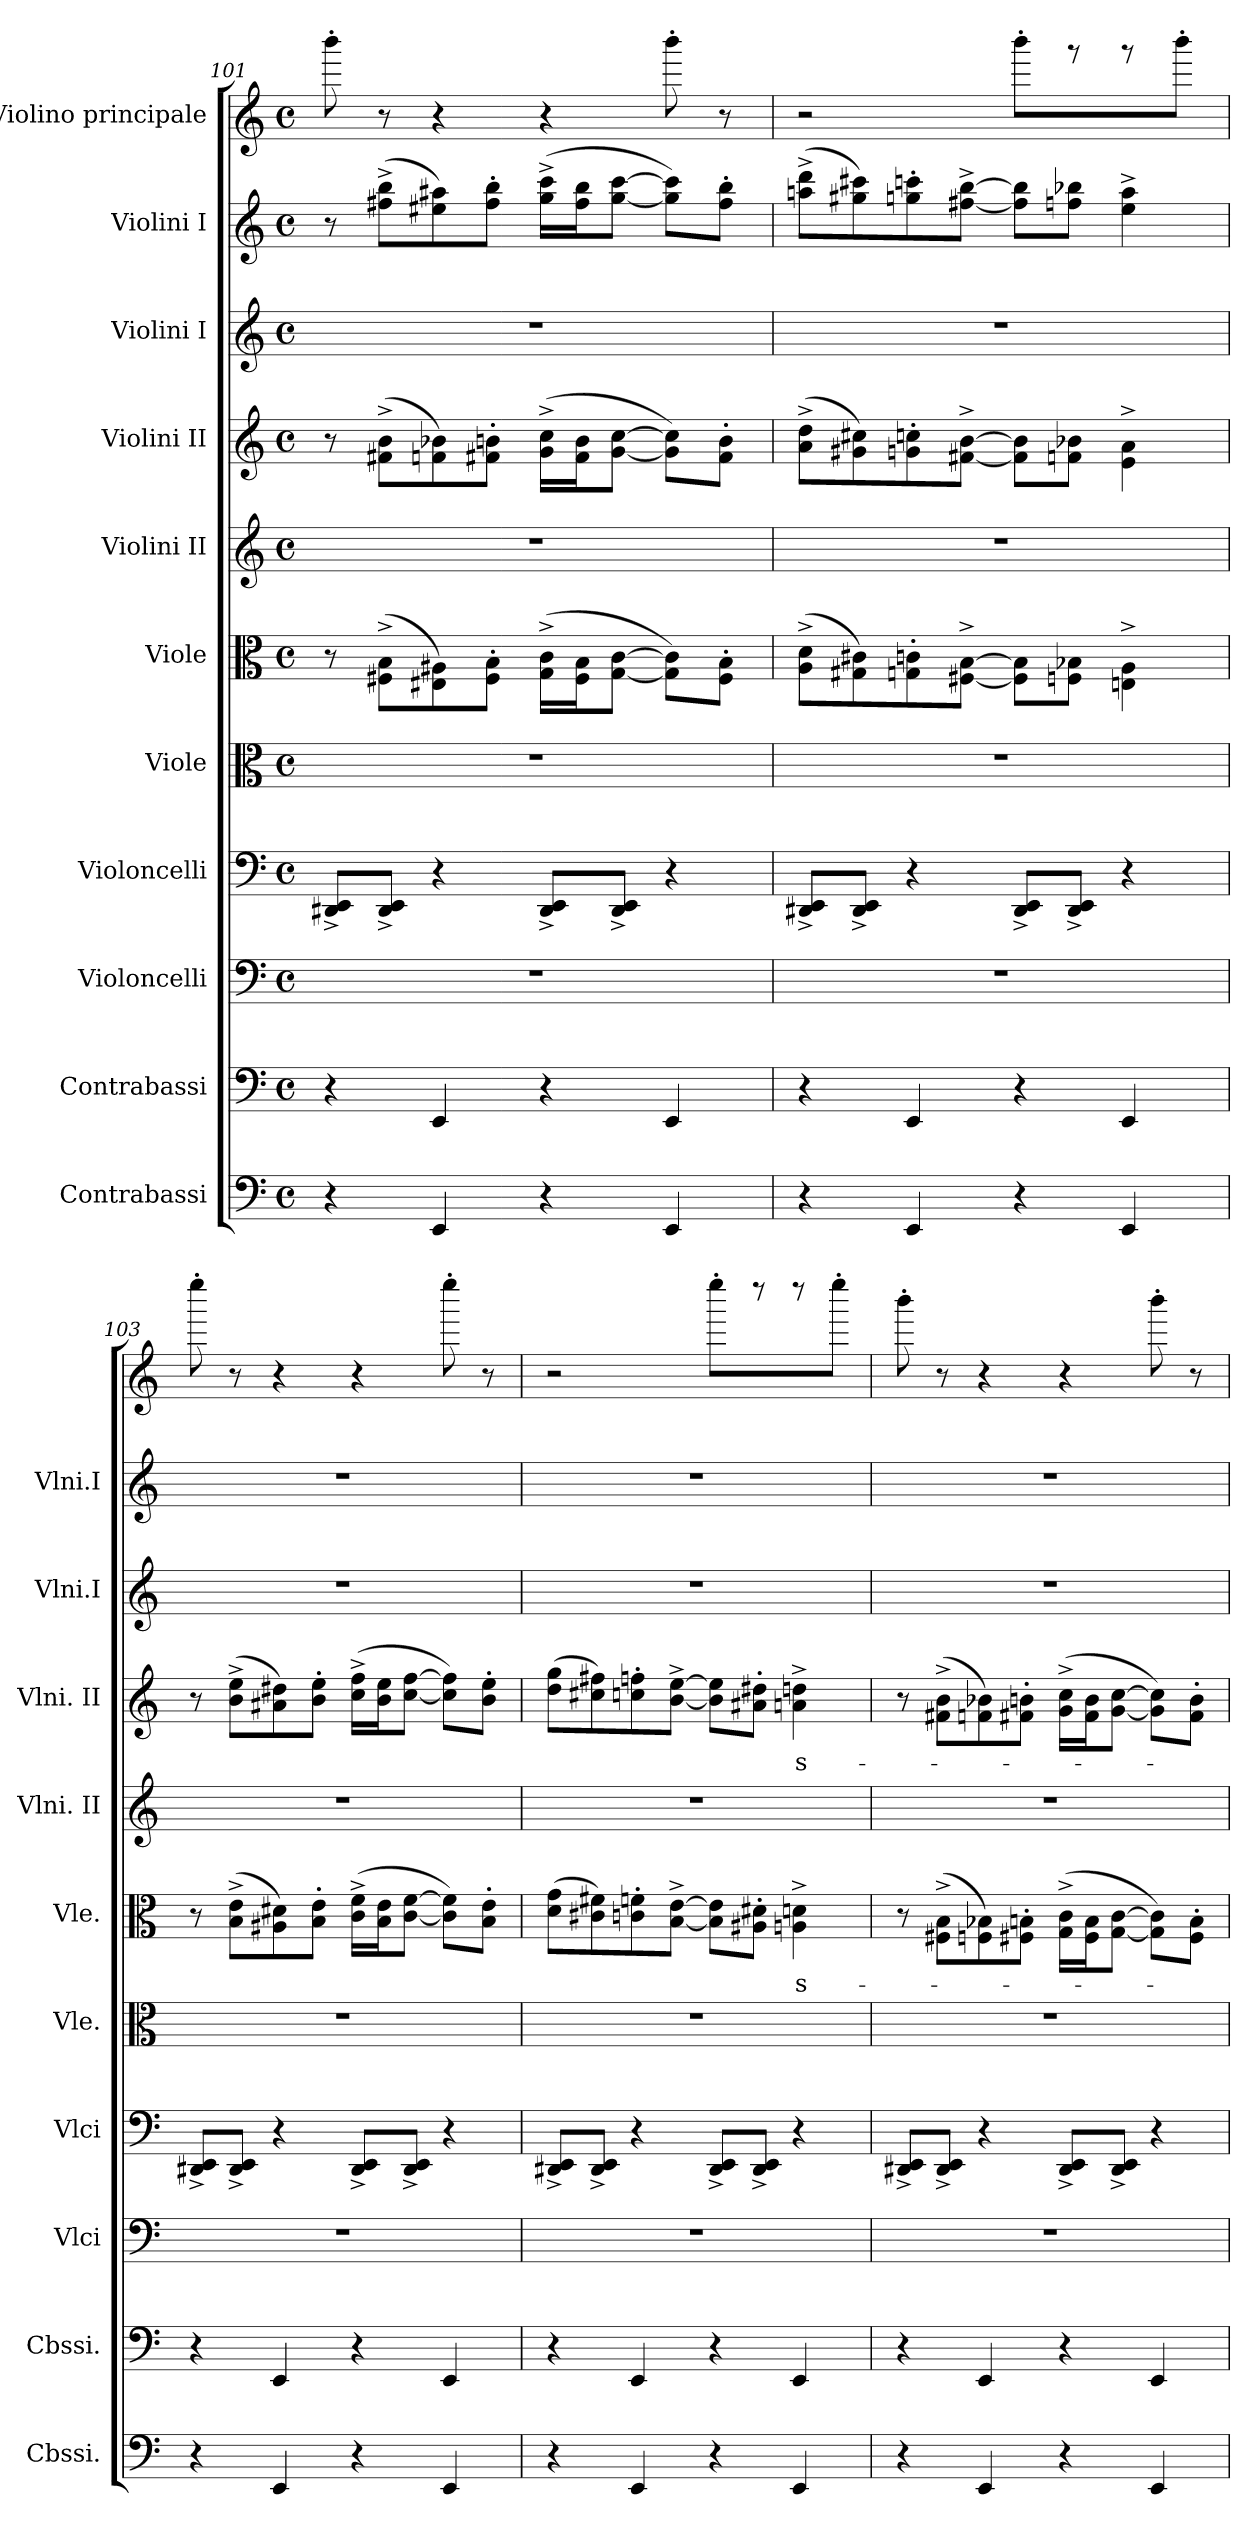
**kern	**kern	**kern	**kern	**kern	**kern	**text	**kern	**kern	**text	**kern	**kern	**kern
*part11	*part10	*part9	*part8	*part7	*part6	*part6	*part5	*part4	*part4	*part3	*part2	*part1
*staff11	*staff10	*staff9	*staff8	*staff7	*staff6	*staff6	*staff5	*staff4	*staff4	*staff3	*staff2	*staff1
*I"Contrabassi	*I"Contrabassi	*I"Violoncelli	*I"Violoncelli	*I"Viole	*I"Viole	*	*I"Violini II	*I"Violini II	*	*I"Violini I	*I"Violini I	*I"Violino principale
*I'Cbssi.	*I'Cbssi.	*I'Vlci	*I'Vlci	*I'Vle.	*I'Vle.	*	*I'Vlni. II	*I'Vlni. II	*	*I'Vlni.I	*I'Vlni.I	*
*clefF4	*clefF4	*clefF4	*clefF4	*clefC3	*clefC3	*	*clefG2	*clefG2	*	*clefG2	*clefG2	*clefG2
*ITrd7c12	*ITrd7c12	*	*	*	*	*	*	*	*	*	*	*
*k[]	*k[]	*k[]	*k[]	*k[]	*k[]	*	*k[]	*k[]	*	*k[]	*k[]	*k[]
*M4/4	*M4/4	*M4/4	*M4/4	*M4/4	*M4/4	*	*M4/4	*M4/4	*	*M4/4	*M4/4	*M4/4
*met(c)	*met(c)	*met(c)	*met(c)	*met(c)	*met(c)	*	*met(c)	*met(c)	*	*met(c)	*met(c)	*met(c)
=101	=101	=101	=101	=101	=101	=101	=101	=101	=101	=101	=101	=101
4r	4r	1r	8DD#X/^ 8EE/^L	1r	8r	.	1r	8r	.	1r	8r	8bbb'\
.	.	.	8DD#/^ 8EE/^J	.	(>8F#X\^ 8B\^L	.	.	(>8f#X\^ 8b\^L	.	.	(>8ff#X\^ 8bb\^L	8r
4EEE/	4EEE/	.	4r	.	8E#X\ 8A#X\)	.	.	8fn\ 8b-X\)	.	.	8ee#X\ 8aa#X\)	4r
.	.	.	.	.	8F#\' 8B\'J	.	.	8f#X\' 8bn\'J	.	.	8ff#\' 8bb\'J	.
4r	4r	.	8DD#/^ 8EE/^L	.	(>16G\^ 16c\^LL	.	.	(>16g\^ 16cc\^LL	.	.	(>16gg\^ 16ccc\^LL	4r
.	.	.	.	.	16F#\ 16B\J	.	.	16f#\ 16b\J	.	.	16ff#\ 16bb\J	.
.	.	.	8DD#/^ 8EE/^J	.	[8G\ [8c\J	.	.	[8g\ [8cc\J	.	.	[8gg\ [8ccc\J	.
4EEE/	4EEE/	.	4r	.	8G\] 8c\]L)	.	.	8g\] 8cc\]L)	.	.	8gg\] 8ccc\]L)	8bbb'\
.	.	.	.	.	8F#\' 8B\'J	.	.	8f#\' 8b\'J	.	.	8ff#\' 8bb\'J	8r
=102	=102	=102	=102	=102	=102	=102	=102	=102	=102	=102	=102	=102
4r	4r	1r	8DD#X/^ 8EE/^L	1r	(>8A\^ 8d\^L	.	1r	(>8a\^ 8dd\^L	.	1r	(>8aan\^ 8ddd\^L	2r
.	.	.	8DD#/^ 8EE/^J	.	8G#X\ 8c#X\)	.	.	8g#X\ 8cc#X\)	.	.	8gg#X\ 8ccc#X\)	.
4EEE/	4EEE/	.	4r	.	8Gn\' 8cn\'	.	.	8gn\' 8ccn\'	.	.	8ggn\' 8cccn\'	.
.	.	.	.	.	[8F#X\^ [8B\^J	.	.	[8f#X\^ [8b\^J	.	.	[8ff#X\^ [8bb\^J	.
4r	4r	.	8DD#/^ 8EE/^L	.	8F#\] 8B\]L	.	.	8f#\] 8b\]L	.	.	8ff#\] 8bb\]L	8bbb'\L
.	.	.	8DD#/^ 8EE/^J	.	8Fn\ 8B-X\J	.	.	8fn\ 8b-X\J	.	.	8ffn\ 8bb-X\J	8r
4EEE/	4EEE/	.	4r	.	4En\^ 4A\^	.	.	4e\^ 4a\^	.	.	4ee\^ 4aa\^	8r
.	.	.	.	.	.	.	.	.	.	.	.	8bbb'\J
!!LO:LB:g=z
=103	=103	=103	=103	=103	=103	=103	=103	=103	=103	=103	=103	=103
4r	4r	1r	8DD#X/^ 8EE/^L	1r	8r	.	1r	8r	.	1r	1r	8eeee'\
.	.	.	8DD#/^ 8EE/^J	.	(>8B\^ 8e\^L	.	.	(>8b\^ 8ee\^L	.	.	.	8r
4EEE/	4EEE/	.	4r	.	8A#X\ 8d#X\)	.	.	8a#X\ 8dd#X\)	.	.	.	4r
.	.	.	.	.	8B\' 8e\'J	.	.	8b\' 8ee\'J	.	.	.	.
4r	4r	.	8DD#/^ 8EE/^L	.	(>16c\^ 16f\^LL	.	.	(>16cc\^ 16ff\^LL	.	.	.	4r
.	.	.	.	.	16B\ 16e\J	.	.	16b\ 16ee\J	.	.	.	.
.	.	.	8DD#/^ 8EE/^J	.	[8c\ [8f\J	.	.	[8cc\ [8ff\J	.	.	.	.
4EEE/	4EEE/	.	4r	.	8c\] 8f\]L)	.	.	8cc\] 8ff\]L)	.	.	.	8eeee'\
.	.	.	.	.	8B\' 8e\'J	.	.	8b\' 8ee\'J	.	.	.	8r
=104	=104	=104	=104	=104	=104	=104	=104	=104	=104	=104	=104	=104
4r	4r	1r	8DD#X/^ 8EE/^L	1r	(>8d\ 8g\L	.	1r	(>8dd\ 8gg\L	.	1r	1r	2r
.	.	.	8DD#/^ 8EE/^J	.	8c#X\ 8f#X\)	.	.	8cc#X\ 8ff#X\)	.	.	.	.
4EEE/	4EEE/	.	4r	.	8cn\' 8fn\'	.	.	8ccn\' 8ffn\'	.	.	.	.
.	.	.	.	.	[8B\^ [8e\^J	.	.	[8b\^ [8ee\^J	.	.	.	.
4r	4r	.	8DD#/^ 8EE/^L	.	8B\] 8e\]L	.	.	8b\] 8ee\]L	.	.	.	8eeee'\L
.	.	.	8DD#/^ 8EE/^J	.	8A#X\' 8d#X\'J	.	.	8a#X\' 8dd#X\'J	.	.	.	8r
!	!	!	!	!	!	!LO:LY:b	!	!	!LO:LY:b	!	!	!
4EEE/	4EEE/	.	4r	.	4An\^ 4dn\^	s-	.	4an\^ 4ddn\^	s-	.	.	8r
.	.	.	.	.	.	.	.	.	.	.	.	8eeee'\J
=105	=105	=105	=105	=105	=105	=105	=105	=105	=105	=105	=105	=105
4r	4r	1r	8DD#X/^ 8EE/^L	1r	8r	.	1r	8r	.	1r	1r	8bbb'\
.	.	.	8DD#/^ 8EE/^J	.	(>8F#X\^ 8B\^L	.	.	(>8f#X\^ 8b\^L	.	.	.	8r
4EEE/	4EEE/	.	4r	.	8Fn\ 8B-X\)	.	.	8fn\ 8b-X\)	.	.	.	4r
.	.	.	.	.	8F#X\' 8Bn\'J	.	.	8f#X\' 8bn\'J	.	.	.	.
4r	4r	.	8DD#/^ 8EE/^L	.	(>16G\^ 16c\^LL	.	.	(>16g\^ 16cc\^LL	.	.	.	4r
.	.	.	.	.	16F#\ 16B\J	.	.	16f#\ 16b\J	.	.	.	.
.	.	.	8DD#/^ 8EE/^J	.	[8G\ [8c\J	.	.	[8g\ [8cc\J	.	.	.	.
4EEE/	4EEE/	.	4r	.	8G\] 8c\]L)	.	.	8g\] 8cc\]L)	.	.	.	8bbb'\
.	.	.	.	.	8F#\' 8B\'J	.	.	8f#\' 8b\'J	.	.	.	8r
=	=	=	=	=	=	=	=	=	=	=	=	=
*-	*-	*-	*-	*-	*-	*-	*-	*-	*-	*-	*-	*-
